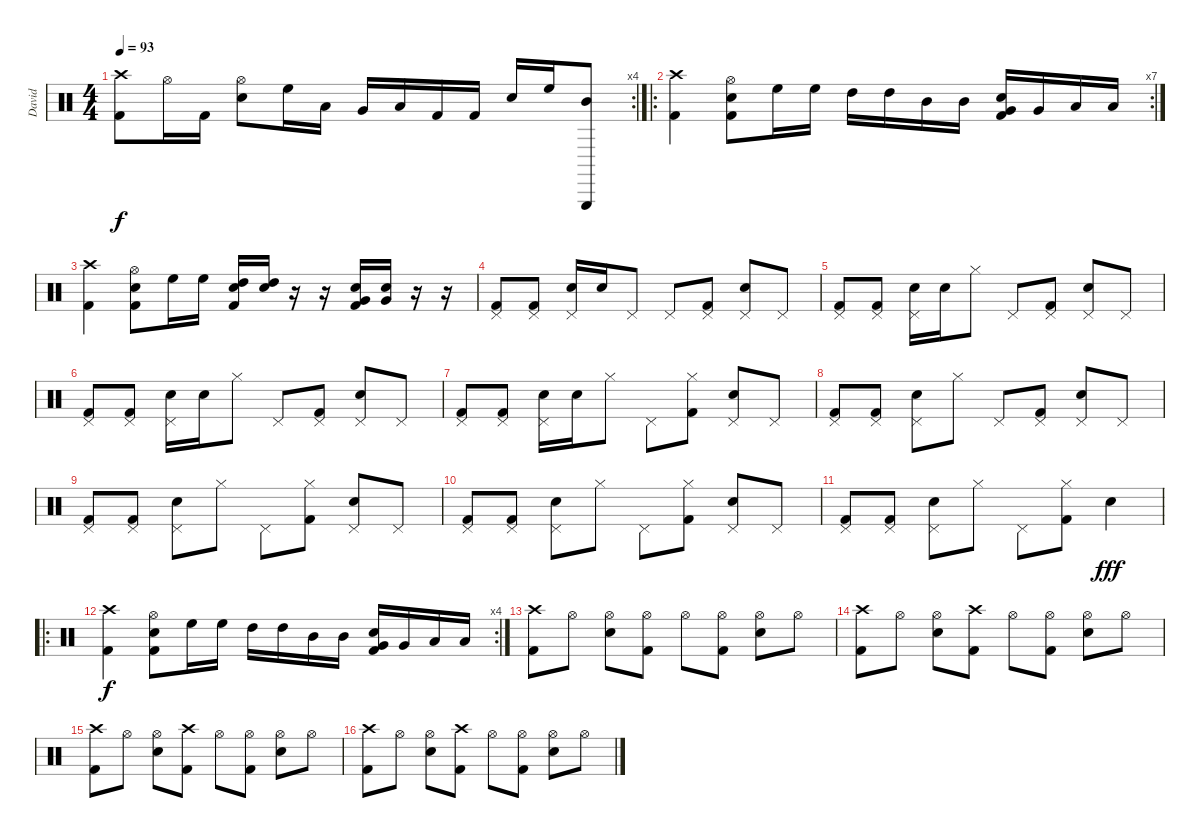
\track ("David" "David") {instrument percussion}
\staff {score}
\articulation defaults
\rc 4
\ts (4 4)
\tempo 93
\clef neutral
\ks c
("Crash high (hit)" "Kick (hit) 2").8{dy f volume 5} "Hi-Hat (open)".16 "Kick (hit) 2".16 ("Hi-Hat (open)" "Electric Snare (hit)").8 "High Floor Tom (hit)".16 "Low Tom (hit)".16 "Very Low Tom (hit)".16 "Low Floor Tom (hit)".16 "Kick (hit) 2".16 "Kick (hit) 2".16 "Electric Snare (hit)".16 "High Floor Tom (hit)".16 ("Mid Tom (hit)" "Triangle (hit)").8 |
\ro
\rc 7
("Crash high (hit)" "Kick (hit) 2").4{volume 13} ("Hi-Hat (open)" "Kick (hit) 2" "Electric Snare (hit)").8 "High Floor Tom (hit)".16 "High Floor Tom (hit)".16 "High Tom (hit)".16 "High Tom (hit)".16 "Mid Tom (hit)".16 "Mid Tom (hit)".16 ("Very Low Tom (hit)" "Kick (hit) 2" "Electric Snare (hit)").16 "Very Low Tom (hit)".16 "Low Floor Tom (hit)".16 "Low Floor Tom (hit)".16 |
("Crash high (hit)" "Kick (hit) 2").4 ("Hi-Hat (open)" "Kick (hit) 2" "Electric Snare (hit)").8 "High Floor Tom (hit)".16 "High Floor Tom (hit)".16 ("High Tom (hit)" "Kick (hit) 2" "Electric Snare (hit)").16 ("High Tom (hit)" "Electric Snare (hit)").16 r.16 r.16 ("Very Low Tom (hit)" "Kick (hit) 2" "Electric Snare (hit)").16 ("Very Low Tom (hit)" "Electric Snare (hit)").16 r.16 r.16 |
("Pedal Hi-Hat (hit)" "Kick (hit) 2").8 ("Pedal Hi-Hat (hit)" "Kick (hit) 2").8 ("Pedal Hi-Hat (hit)" "Electric Snare (hit)").16 "Electric Snare (hit)".16 "Pedal Hi-Hat (hit)".8 "Pedal Hi-Hat (hit)".8 ("Pedal Hi-Hat (hit)" "Kick (hit) 2").8 ("Pedal Hi-Hat (hit)" "Electric Snare (hit)").8 "Pedal Hi-Hat (hit)".8 |
("Pedal Hi-Hat (hit)" "Kick (hit) 2").8 ("Pedal Hi-Hat (hit)" "Kick (hit) 2").8 ("Pedal Hi-Hat (hit)" "Electric Snare (hit)").16 "Electric Snare (hit)".16 "Hi-Hat (closed)".8 "Pedal Hi-Hat (hit)".8 ("Pedal Hi-Hat (hit)" "Kick (hit) 2").8 ("Pedal Hi-Hat (hit)" "Electric Snare (hit)").8 "Pedal Hi-Hat (hit)".8 |
("Pedal Hi-Hat (hit)" "Kick (hit) 2").8 ("Pedal Hi-Hat (hit)" "Kick (hit) 2").8 ("Pedal Hi-Hat (hit)" "Electric Snare (hit)").16 "Electric Snare (hit)".16 "Hi-Hat (closed)".8 "Pedal Hi-Hat (hit)".8 ("Pedal Hi-Hat (hit)" "Kick (hit) 2").8 ("Pedal Hi-Hat (hit)" "Electric Snare (hit)").8 "Pedal Hi-Hat (hit)".8 |
("Pedal Hi-Hat (hit)" "Kick (hit) 2").8 ("Pedal Hi-Hat (hit)" "Kick (hit) 2").8 ("Pedal Hi-Hat (hit)" "Electric Snare (hit)").16 "Electric Snare (hit)".16 "Hi-Hat (closed)".8 "Pedal Hi-Hat (hit)".8 ("Hi-Hat (closed)" "Kick (hit) 2").8 ("Pedal Hi-Hat (hit)" "Electric Snare (hit)").8 "Pedal Hi-Hat (hit)".8 |
("Pedal Hi-Hat (hit)" "Kick (hit) 2").8 ("Pedal Hi-Hat (hit)" "Kick (hit) 2").8 ("Pedal Hi-Hat (hit)" "Electric Snare (hit)").8 "Hi-Hat (closed)".8 "Pedal Hi-Hat (hit)".8 ("Pedal Hi-Hat (hit)" "Kick (hit) 2").8 ("Pedal Hi-Hat (hit)" "Electric Snare (hit)").8 "Pedal Hi-Hat (hit)".8 |
("Pedal Hi-Hat (hit)" "Kick (hit) 2").8 ("Pedal Hi-Hat (hit)" "Kick (hit) 2").8 ("Pedal Hi-Hat (hit)" "Electric Snare (hit)").8 "Hi-Hat (closed)".8 "Pedal Hi-Hat (hit)".8 ("Hi-Hat (closed)" "Kick (hit) 2").8 ("Pedal Hi-Hat (hit)" "Electric Snare (hit)").8 "Pedal Hi-Hat (hit)".8 |
("Pedal Hi-Hat (hit)" "Kick (hit) 2").8 ("Pedal Hi-Hat (hit)" "Kick (hit) 2").8 ("Pedal Hi-Hat (hit)" "Electric Snare (hit)").8 "Hi-Hat (closed)".8 "Pedal Hi-Hat (hit)".8 ("Hi-Hat (closed)" "Kick (hit) 2").8 ("Pedal Hi-Hat (hit)" "Electric Snare (hit)").8 "Pedal Hi-Hat (hit)".8 |
("Pedal Hi-Hat (hit)" "Kick (hit) 2").8 ("Pedal Hi-Hat (hit)" "Kick (hit) 2").8 ("Pedal Hi-Hat (hit)" "Electric Snare (hit)").8 "Hi-Hat (closed)".8 "Pedal Hi-Hat (hit)".8 ("Hi-Hat (closed)" "Kick (hit) 2").8 "Electric Snare (hit)".4{dy fff} |
\ro
\rc 4
("Crash high (hit)" "Kick (hit) 2").4{dy f} ("Hi-Hat (open)" "Kick (hit) 2" "Electric Snare (hit)").8 "High Floor Tom (hit)".16 "High Floor Tom (hit)".16 "High Tom (hit)".16 "High Tom (hit)".16 "Mid Tom (hit)".16 "Mid Tom (hit)".16 ("Very Low Tom (hit)" "Kick (hit) 2" "Electric Snare (hit)").16 "Very Low Tom (hit)".16 "Low Floor Tom (hit)".16 "Low Floor Tom (hit)".16 |
("Crash high (hit)" "Kick (hit) 2").8 "Hi-Hat (open)".8 ("Hi-Hat (open)" "Electric Snare (hit)").8 ("Hi-Hat (open)" "Kick (hit) 2").8 "Hi-Hat (open)".8 ("Hi-Hat (open)" "Kick (hit) 2").8 ("Hi-Hat (open)" "Electric Snare (hit)").8 "Hi-Hat (open)".8 |
("Crash high (hit)" "Kick (hit) 2").8 "Hi-Hat (open)".8 ("Hi-Hat (open)" "Electric Snare (hit)").8 ("Crash high (hit)" "Kick (hit) 2").8 "Hi-Hat (open)".8 ("Hi-Hat (open)" "Kick (hit) 2").8 ("Hi-Hat (open)" "Electric Snare (hit)").8 "Hi-Hat (open)".8 |
("Crash high (hit)" "Kick (hit) 2").8 "Hi-Hat (open)".8 ("Hi-Hat (open)" "Electric Snare (hit)").8 ("Crash high (hit)" "Kick (hit) 2").8 "Hi-Hat (open)".8 ("Hi-Hat (open)" "Kick (hit) 2").8 ("Hi-Hat (open)" "Electric Snare (hit)").8 "Hi-Hat (open)".8 |
("Crash high (hit)" "Kick (hit) 2").8 "Hi-Hat (open)".8 ("Hi-Hat (open)" "Electric Snare (hit)").8 ("Crash high (hit)" "Kick (hit) 2").8 "Hi-Hat (open)".8 ("Hi-Hat (open)" "Kick (hit) 2").8 ("Hi-Hat (open)" "Electric Snare (hit)").8 "Hi-Hat (open)".8
